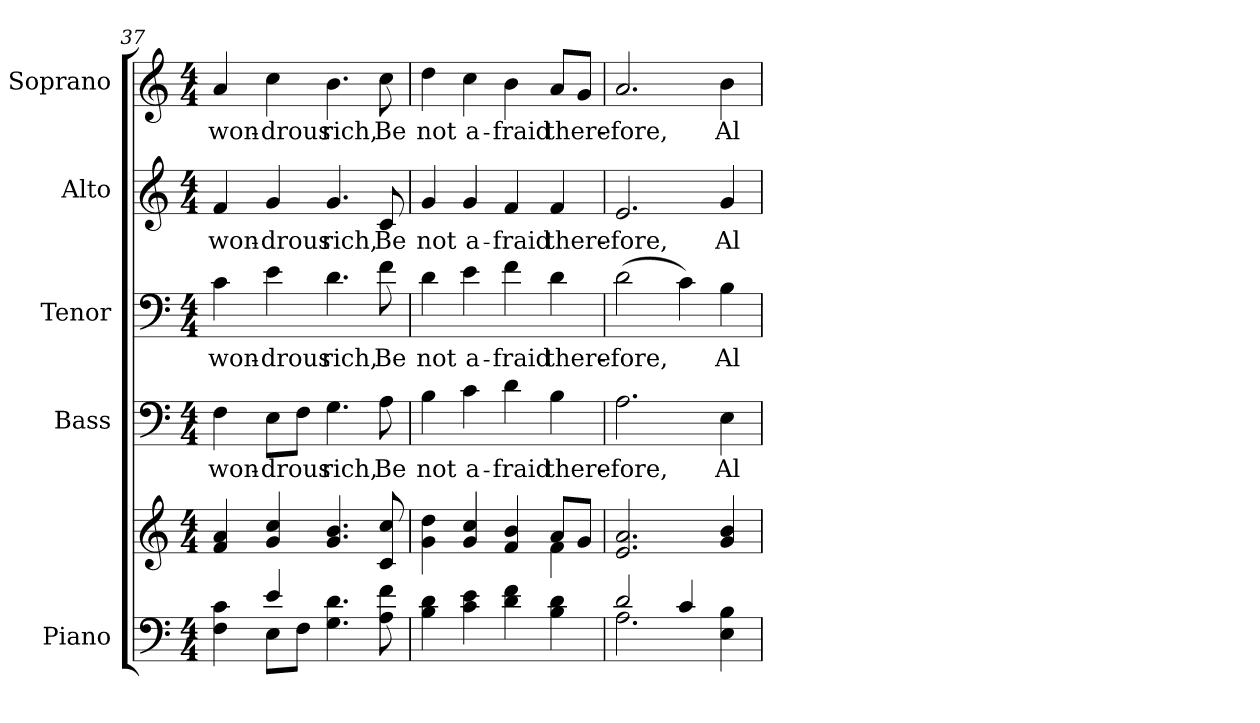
**kern	**kern	**kern	**text	**kern	**text	**kern	**text	**kern	**text
*part5	*part5	*part4	*part4	*part3	*part3	*part2	*part2	*part1	*part1
*staff6	*staff5	*staff4	*staff4	*staff3	*staff3	*staff2	*staff2	*staff1	*staff1
*I"Piano	*	*I"Bass	*	*I"Tenor	*	*I"Alto	*	*I"Soprano	*
*I'Pno.	*	*I'B.	*	*I'T.	*	*I'A.	*	*I'S.	*
*clefF4	*clefG2	*clefF4	*	*clefF4	*	*clefG2	*	*clefG2	*
*k[]	*k[]	*k[]	*	*k[]	*	*k[]	*	*k[]	*
*C:	*C:	*C:	*	*C:	*	*C:	*	*C:	*
*M4/4	*M4/4	*M4/4	*	*M4/4	*	*M4/4	*	*M4/4	*
=37	=37	=37	=37	=37	=37	=37	=37	=37	=37
*^	*	*	*	*	*	*	*	*	*
!	!	!	!	!LO:LY:b:color=#000000	!	!	!	!	!	!
!	!	!	!	!	!	!LO:LY:b:color=#000000	!	!	!	!
!	!	!	!	!	!	!	!	!LO:LY:b:color=#000000	!	!
!	!	!	!	!	!	!	!	!	!	!LO:LY:b:color=#000000
4Fi\ 4ci	4ryy	4fi/ 4ai	4Fi\	won-	4ci\	won-	4fi/	won-	4ai/	won-
!	!	!	!	!LO:LY:b:color=#000000	!	!	!	!	!	!
!	!	!	!	!	!	!LO:LY:b:color=#000000	!	!	!	!
!	!	!	!	!	!	!	!	!LO:LY:b:color=#000000	!	!
!	!	!	!	!	!	!	!	!	!	!LO:LY:b:color=#000000
4ei/	8Ei\L	4gi/ 4cci	8Ei\L	-drous	4ei\	-drous	4gi/	-drous	4cci\	-drous
.	8Fi\J	.	8Fi\J	.	.	.	.	.	.	.
!	!	!	!	!LO:LY:b:color=#000000	!	!	!	!	!	!
!	!	!	!	!	!	!LO:LY:b:color=#000000	!	!	!	!
!	!	!	!	!	!	!	!	!LO:LY:b:color=#000000	!	!
!	!	!	!	!	!	!	!	!	!	!LO:LY:b:color=#000000
4.Gi\ 4.di	2ryy	4.gi/ 4.bi	4.Gi\	rich,	4.di\	rich,	4.gi/	rich,	4.bi\	rich,
!	!	!	!	!LO:LY:b:color=#000000	!	!	!	!	!	!
!	!	!	!	!	!	!LO:LY:b:color=#000000	!	!	!	!
!	!	!	!	!	!	!	!	!LO:LY:b:color=#000000	!	!
!	!	!	!	!	!	!	!	!	!	!LO:LY:b:color=#000000
8Ai\ 8fi	.	8ci/ 8cci	8Ai\	Be	8fi\	Be	8ci/	Be	8cci\	Be
*v	*v	*	*	*	*	*	*	*	*	*
=38	=38	=38	=38	=38	=38	=38	=38	=38	=38
*	*^	*	*	*	*	*	*	*	*
!	!	!	!	!LO:LY:b:color=#000000	!	!	!	!	!	!
!	!	!	!	!	!	!LO:LY:b:color=#000000	!	!	!	!
!	!	!	!	!	!	!	!	!LO:LY:b:color=#000000	!	!
!	!	!	!	!	!	!	!	!	!	!LO:LY:b:color=#000000
4Bi\ 4di	4gi\ 4ddi	2ryy	4Bi\	not	4di\	not	4gi/	not	4ddi\	not
!	!	!	!	!LO:LY:b:color=#000000	!	!	!	!	!	!
!	!	!	!	!	!	!LO:LY:b:color=#000000	!	!	!	!
!	!	!	!	!	!	!	!	!LO:LY:b:color=#000000	!	!
!	!	!	!	!	!	!	!	!	!	!LO:LY:b:color=#000000
4ci\ 4ei	4gi/ 4cci	.	4ci\	a-	4ei\	a-	4gi/	a-	4cci\	a-
!	!	!	!	!LO:LY:b:color=#000000	!	!	!	!	!	!
!	!	!	!	!	!	!LO:LY:b:color=#000000	!	!	!	!
!	!	!	!	!	!	!	!	!LO:LY:b:color=#000000	!	!
!	!	!	!	!	!	!	!	!	!	!LO:LY:b:color=#000000
4di\ 4fi	4fi/ 4bi	4ryy	4di\	-fraid	4fi\	-fraid	4fi/	-fraid	4bi\	-fraid
!	!	!	!	!LO:LY:b:color=#000000	!	!	!	!	!	!
!	!	!	!	!	!	!LO:LY:b:color=#000000	!	!	!	!
!	!	!	!	!	!	!	!	!LO:LY:b:color=#000000	!	!
!	!	!	!	!	!	!	!	!	!	!LO:LY:b:color=#000000
4Bi\ 4di	8ai/L	4fi\	4Bi\	there-	4di\	there-	4fi/	there-	8ai/L	there-
.	8gi/J	.	.	.	.	.	.	.	8gi/J	.
*	*v	*v	*	*	*	*	*	*	*	*
!!LO:PB:g=z
=39	=39	=39	=39	=39	=39	=39	=39	=39	=39
*^	*	*	*	*	*	*	*	*	*
!	!	!	!	!LO:LY:b:color=#000000	!	!	!	!	!	!
!	!	!	!	!	!	!LO:LY:b:color=#000000	!	!	!	!
!	!	!	!	!	!	!	!	!LO:LY:b:color=#000000	!	!
!	!	!	!	!	!	!	!	!	!	!LO:LY:b:color=#000000
2di/	2.Ai\	2.ei/ 2.ai	2.Ai\	-fore,	(2di\	-fore,	2.ei/	-fore,	2.ai/	-fore,
4ci/	.	.	.	.	4ci\)	.	.	.	.	.
!	!	!	!	!LO:LY:b:color=#000000	!	!	!	!	!	!
!	!	!	!	!	!	!LO:LY:b:color=#000000	!	!	!	!
!	!	!	!	!	!	!	!	!LO:LY:b:color=#000000	!	!
!	!	!	!	!	!	!	!	!	!	!LO:LY:b:color=#000000
4Ei\ 4Bi	4ryy	4gi/ 4bi	4Ei\	Al-	4Bi\	Al-	4gi/	Al-	4bi\	Al-
*v	*v	*	*	*	*	*	*	*	*	*
=	=	=	=	=	=	=	=	=	=
*-	*-	*-	*-	*-	*-	*-	*-	*-	*-
